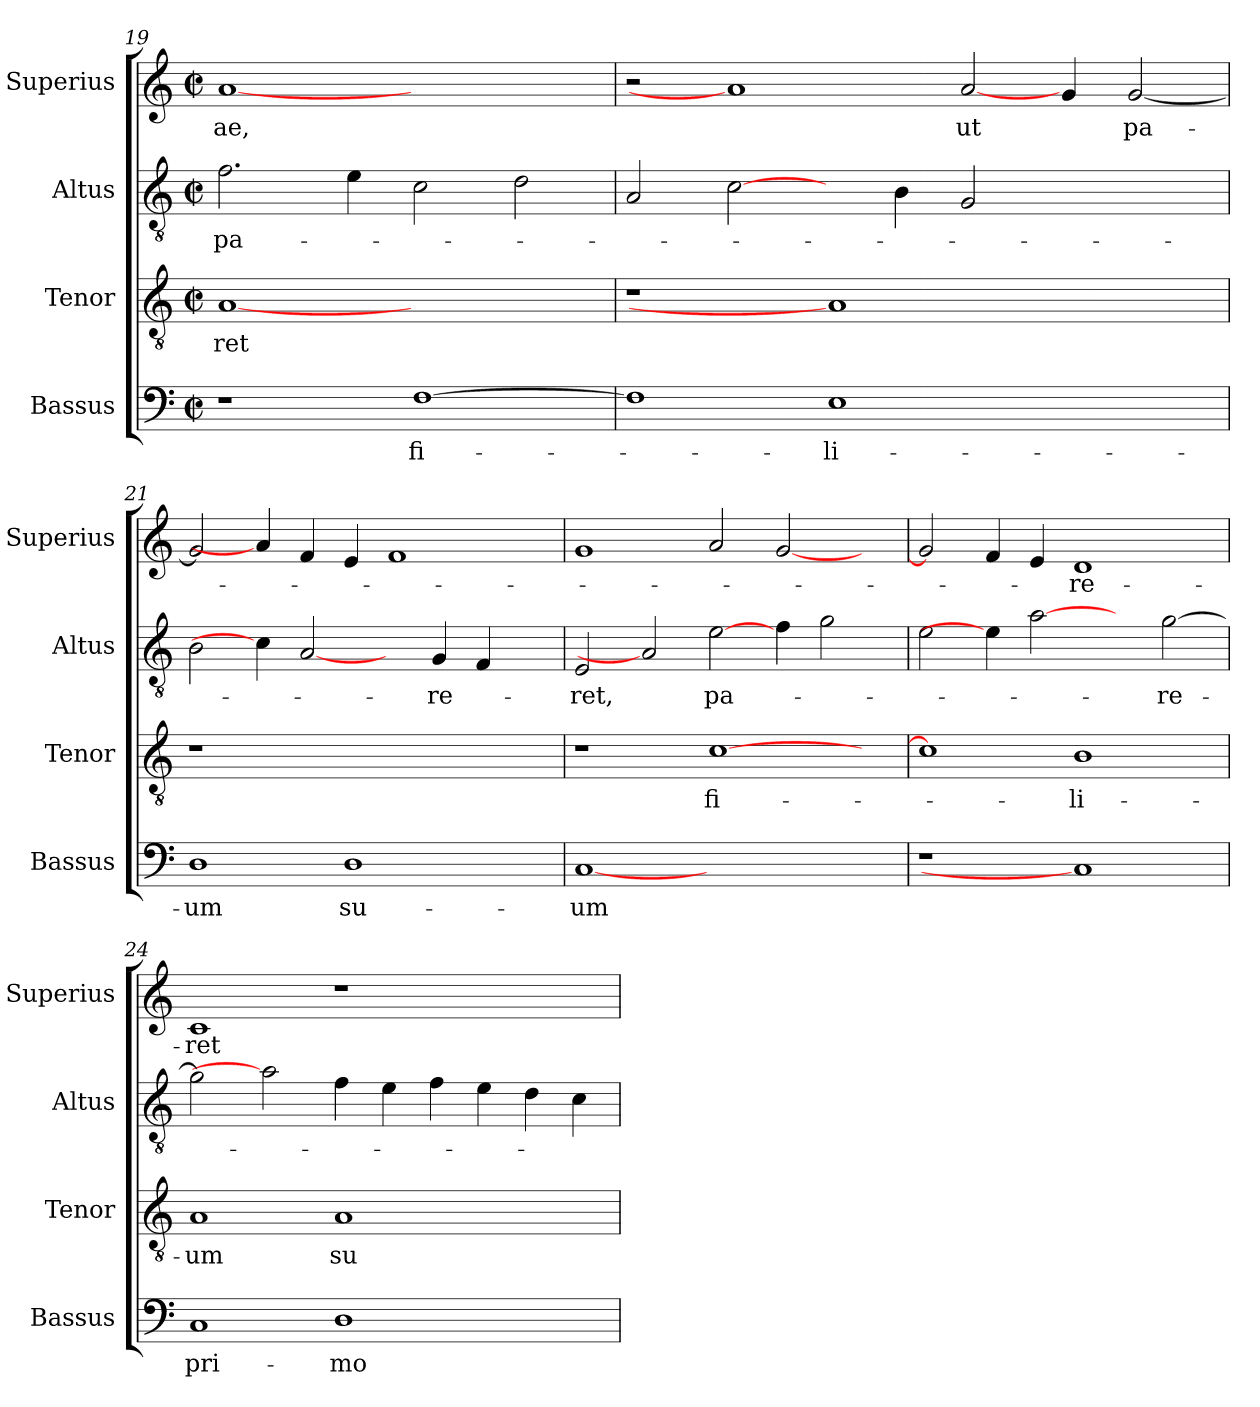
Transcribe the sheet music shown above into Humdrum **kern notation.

**kern	**text	**kern	**text	**kern	**text	**kern	**text
*part4	*part4	*part3	*part3	*part2	*part2	*part1	*part1
*staff4	*staff4	*staff3	*staff3	*staff2	*staff2	*staff1	*staff1
*I"Bassus	*	*I"Tenor	*	*I"Altus	*	*I"Superius	*
*I'Bassus	*	*I'Tenor	*	*I'Altus	*	*I'Superius	*
*clefF4	*	*clefGv2	*	*clefGv2	*	*clefG2	*
*	*	*ITrd7c12	*	*ITrd7c12	*	*	*
*k[]	*	*k[]	*	*k[]	*	*k[]	*
*M2/2	*	*M2/2	*	*M2/2	*	*M2/2	*
*met(c|)	*	*met(c|)	*	*met(c|)	*	*met(c|)	*
=19	=19	=19	=19	=19	=19	=19	=19
!	!	!	!LO:LY:b:color=#000000	!	!	!	!
!	!	!	!	!	!LO:LY:b:color=#000000	!	!
!	!	!	!	!	!	!	!LO:LY:b:color=#000000
1r	.	[1AAi	-ret	2.Fi\	pa-	[1ai	-ae,
.	.	.	.	4Ei\	.	.	.
!	!LO:LY:b:color=#000000	!	!	!	!	!	!
[>1Fi	fi-	1ryy	.	2Ci\	.	1ryy	.
.	.	.	.	2Di\	.	.	.
=20	=20	=20	=20	=20	=20	=20	=20
!	!	!LO:N:vis=1	!	!	!	!	!
1Fi]	.	1r	.	2AAi/	.	2r	.
.	.	.	.	[2Ci\	.	1ai]	.
!	!LO:LY:b:color=#000000	!	!	!	!	!	!
1Ei	-li-	1AAi]	.	4ryy	.	.	.
.	.	.	.	4BBi\	.	.	.
!	!	!	!	!	!	!	!LO:LY:b:color=#000000
.	.	.	.	2GGi/	.	[2ai/	ut
2.ryy	.	2.ryy	.	2.ryy	.	4gi/	.
!	!	!	!	!	!	!	!LO:LY:b:color=#000000
.	.	.	.	.	.	[<2gi/	pa-
=21	=21	=21	=21	=21	=21	=21	=21
!	!LO:LY:b:color=#000000	!LO:N:vis=1	!	!	!	!	!
1Di	-um	1r	.	2BBi\	.	2gi/]	.
.	.	.	.	4Ci\]	.	4ai/]	.
.	.	.	.	[2AAi	.	4fi/	.
!	!LO:LY:b:color=#000000	!	!	!	!	!	!
1Di	su-	1ryy	.	.	.	4ei/	.
.	.	.	.	4ryy	.	1fi	.
!	!	!	!	!	!LO:LY:b:color=#000000	!	!
.	.	.	.	4GGi/	-re-	.	.
.	.	.	.	4FFi/	.	.	.
4ryy	.	4ryy	.	4ryy	.	.	.
!!LO:PB:g=z
=22	=22	=22	=22	=22	=22	=22	=22
!	!LO:LY:b:color=#000000	!	!	!	!	!	!
!	!	!	!	!	!LO:LY:b:color=#000000	!	!
[1Ci	-um	1r	.	2EEi/	-ret,	1gi	.
.	.	.	.	2AAi]	.	.	.
!	!	!	!LO:LY:b:color=#000000	!	!	!	!
!	!	!	!	!	!LO:LY:b:color=#000000	!	!
1ryy	.	[>1Ci	fi-	[2Ei\	pa-	2ai/	.
.	.	.	.	4Fi\	.	[<2gi/	.
.	.	.	.	2Gi\	.	.	.
4ryy	.	4ryy	.	.	.	4ryy	.
=23	=23	=23	=23	=23	=23	=23	=23
!LO:N:vis=1	!	!	!	!	!	!	!
1r	.	1Ci]	.	2Ei\	.	2gi/]	.
.	.	.	.	4Ei\]	.	4fi/	.
.	.	.	.	[2Ai	.	4ei/	.
!	!	!	!LO:LY:b:color=#000000	!	!	!	!
!	!	!	!	!	!	!	!LO:LY:b:color=#000000
1Ci]	.	1BBi	-li-	.	.	1di	-re-
.	.	.	.	4ryy	.	.	.
!	!	!	!	!	!LO:LY:b:color=#000000	!	!
.	.	.	.	[>2Gi\	-re-	.	.
=24	=24	=24	=24	=24	=24	=24	=24
!	!LO:LY:b:color=#000000	!	!	!	!	!	!
!	!	!	!LO:LY:b:color=#000000	!	!	!	!
!	!	!	!	!	!	!	!LO:LY:b:color=#000000
1Ci	pri-	1AAi	-um	2Gi\]	.	1ci	-ret
.	.	.	.	2Ai]	.	.	.
!	!LO:LY:b:color=#000000	!	!	!	!	!	!
!	!	!	!LO:LY:b:color=#000000	!	!	!	!
1Di	-mo-	1AAi	su-	4Fi\	.	1r	.
.	.	.	.	4Ei\	.	.	.
.	.	.	.	4Fi\	.	.	.
.	.	.	.	4Ei\	.	.	.
2ryy	.	2ryy	.	4Di\	.	2ryy	.
.	.	.	.	4Ci\	.	.	.
=	=	=	=	=	=	=	=
*-	*-	*-	*-	*-	*-	*-	*-
